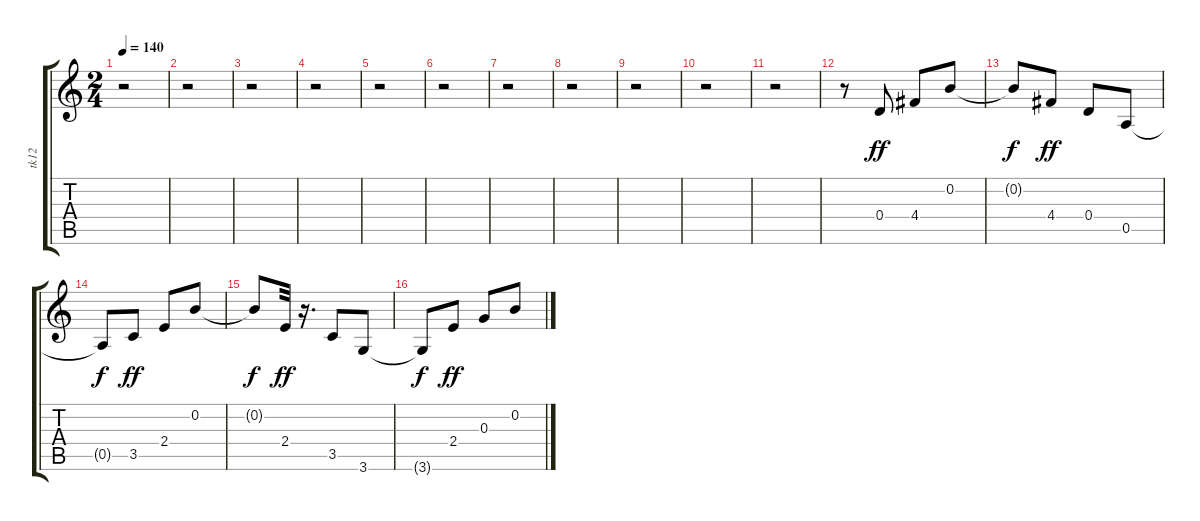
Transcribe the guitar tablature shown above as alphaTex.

\track ("tk12" "tk12") {instrument electricguitarclean}
\staff {score tabs}
\tuning (E4 B3 G3 D3 A2 E2) {hide}
\ts (2 4)
\tempo 140
\clef g2
\ks c
r.2{dy f} |
r.2 |
r.2 |
r.2 |
r.2 |
r.2 |
r.2 |
r.2 |
r.2 |
r.2 |
r.2 |
r.8 0.4.8{dy ff} 4.4.8 0.2.8 |
0.2{t}.8{dy f} 4.4.8{dy ff} 0.4.8 0.5.8 |
0.5{t}.8{dy f} 3.5.8{dy ff} 2.4.8 0.2.8 |
0.2{t}.8{dy f} 2.4.32{dy ff} r.16{d} 3.5.8 3.6.8 |
3.6{t}.8{dy f} 2.4.8{dy ff} 0.3.8 0.2.8
